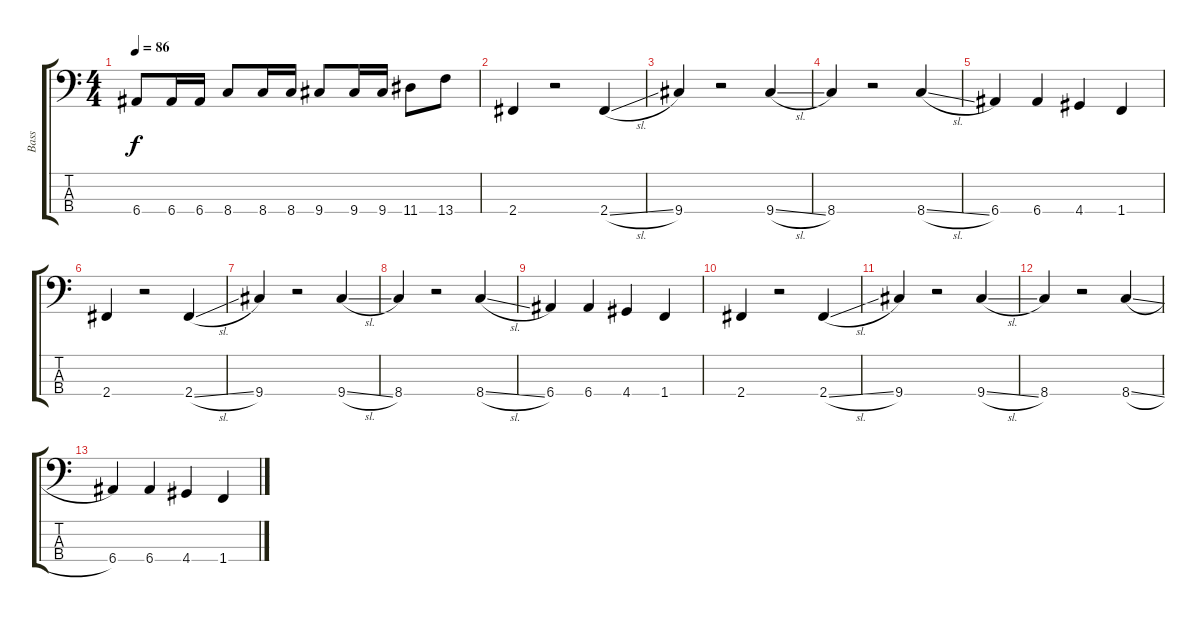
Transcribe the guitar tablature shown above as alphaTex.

\track ("Bass" "Bass") {instrument electricbassfinger}
\staff {score tabs}
\tuning (G2 D2 A1 E1) {hide}
\ts (4 4)
\tempo 86
\clef f4
\ks c
6.4.8{dy f} 6.4.16 6.4.16 8.4.8 8.4.16 8.4.16 9.4.8 9.4.16 9.4.16 11.4.8 13.4.8 |
2.4.4 r.2 2.4{sl}.4 |
9.4.4 r.2 9.4{sl}.4 |
8.4.4 r.2 8.4{sl}.4 |
6.4.4 6.4.4 4.4.4 1.4.4 |
2.4.4 r.2 2.4{sl}.4{volume 4} |
9.4.4 r.2 9.4{sl}.4 |
8.4.4 r.2 8.4{sl}.4 |
6.4.4 6.4.4 4.4.4 1.4.4 |
2.4.4 r.2 2.4{sl}.4{volume 0} |
9.4.4 r.2 9.4{sl}.4 |
8.4.4 r.2 8.4{sl}.4 |
6.4.4 6.4.4 4.4.4 1.4.4
